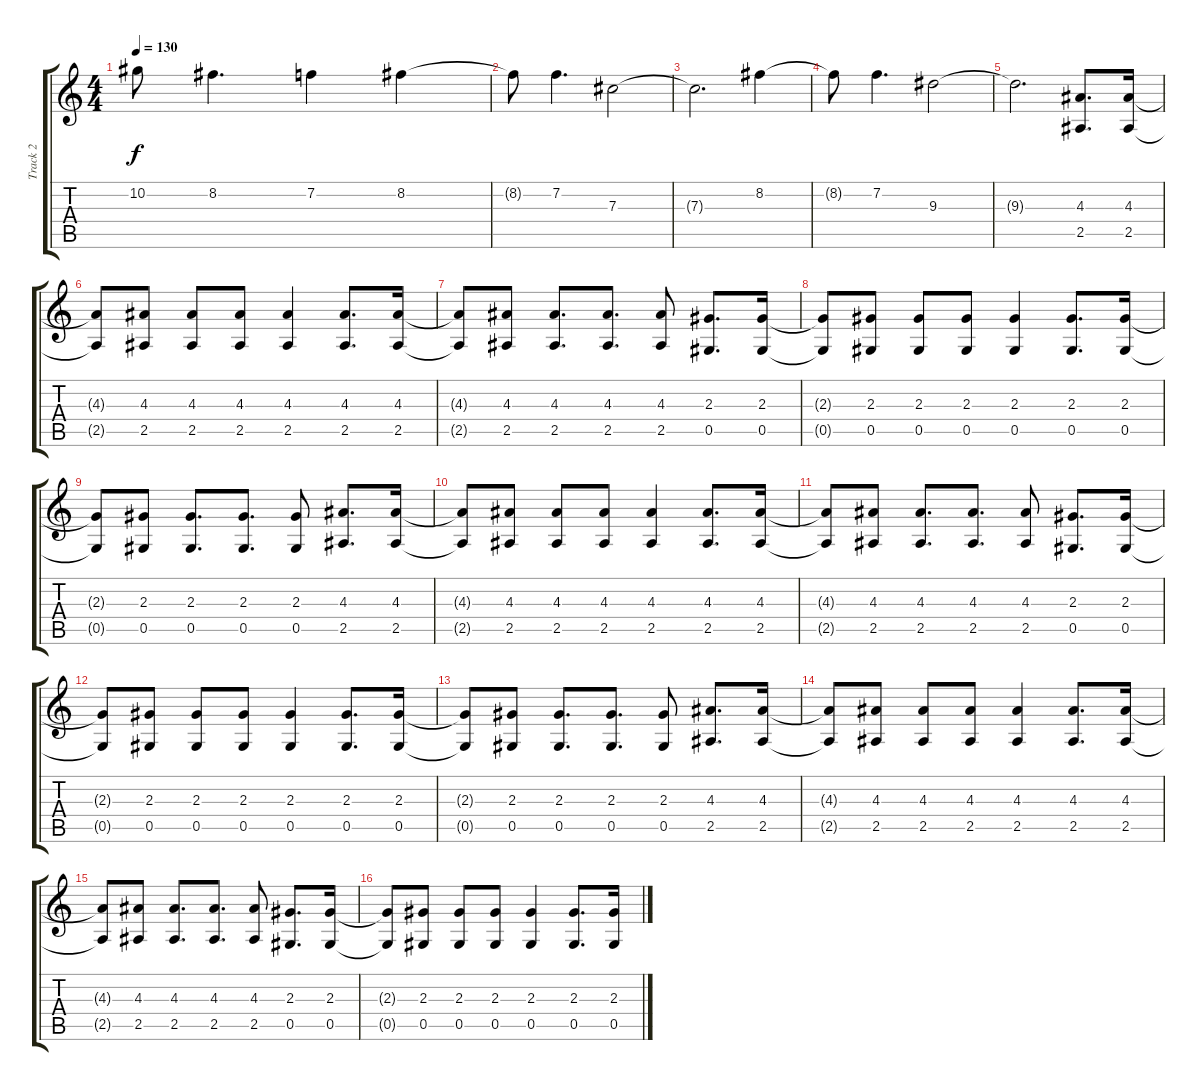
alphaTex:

\track ("Track 2" "Track 2") {instrument overdrivenguitar}
\staff {score tabs}
\tuning (Eb4 Bb3 Gb3 Db3 Ab2 Eb2) {hide}
\ts (4 4)
\tempo 130
\clef g2
\ks c
10.2{t}.8{dy f} 8.2.4{d} 7.2.4 8.2.4 |
8.2{t}.8 7.2.4{d} 7.3.2 |
7.3{t}.2{d} 8.2.4 |
8.2{t}.8 7.2.4{d} 9.3.2 |
9.3{t}.2{d} (4.3 2.5).8{d} (4.3 2.5).16 |
(4.3{t} 2.5{t}).8 (4.3 2.5).8 (4.3 2.5).8 (4.3 2.5).8 (4.3 2.5).4 (4.3 2.5).8{d} (4.3 2.5).16 |
(4.3{t} 2.5{t}).8 (4.3 2.5).8 (4.3 2.5).8{d} (4.3 2.5).8{d} (4.3 2.5).8 (2.3 0.5).8{d} (2.3 0.5).16 |
(2.3{t} 0.5{t}).8 (2.3 0.5).8 (2.3 0.5).8 (2.3 0.5).8 (2.3 0.5).4 (2.3 0.5).8{d} (2.3 0.5).16 |
(2.3{t} 0.5{t}).8 (2.3 0.5).8 (2.3 0.5).8{d} (2.3 0.5).8{d} (2.3 0.5).8 (4.3 2.5).8{d} (4.3 2.5).16 |
(4.3{t} 2.5{t}).8 (4.3 2.5).8 (4.3 2.5).8 (4.3 2.5).8 (4.3 2.5).4 (4.3 2.5).8{d} (4.3 2.5).16 |
(4.3{t} 2.5{t}).8 (4.3 2.5).8 (4.3 2.5).8{d} (4.3 2.5).8{d} (4.3 2.5).8 (2.3 0.5).8{d} (2.3 0.5).16 |
(2.3{t} 0.5{t}).8 (2.3 0.5).8 (2.3 0.5).8 (2.3 0.5).8 (2.3 0.5).4 (2.3 0.5).8{d} (2.3 0.5).16 |
(2.3{t} 0.5{t}).8 (2.3 0.5).8 (2.3 0.5).8{d} (2.3 0.5).8{d} (2.3 0.5).8 (4.3 2.5).8{d} (4.3 2.5).16 |
(4.3{t} 2.5{t}).8 (4.3 2.5).8 (4.3 2.5).8 (4.3 2.5).8 (4.3 2.5).4 (4.3 2.5).8{d} (4.3 2.5).16 |
(4.3{t} 2.5{t}).8 (4.3 2.5).8 (4.3 2.5).8{d} (4.3 2.5).8{d} (4.3 2.5).8 (2.3 0.5).8{d} (2.3 0.5).16 |
(2.3{t} 0.5{t}).8 (2.3 0.5).8 (2.3 0.5).8 (2.3 0.5).8 (2.3 0.5).4 (2.3 0.5).8{d} (2.3 0.5).16
